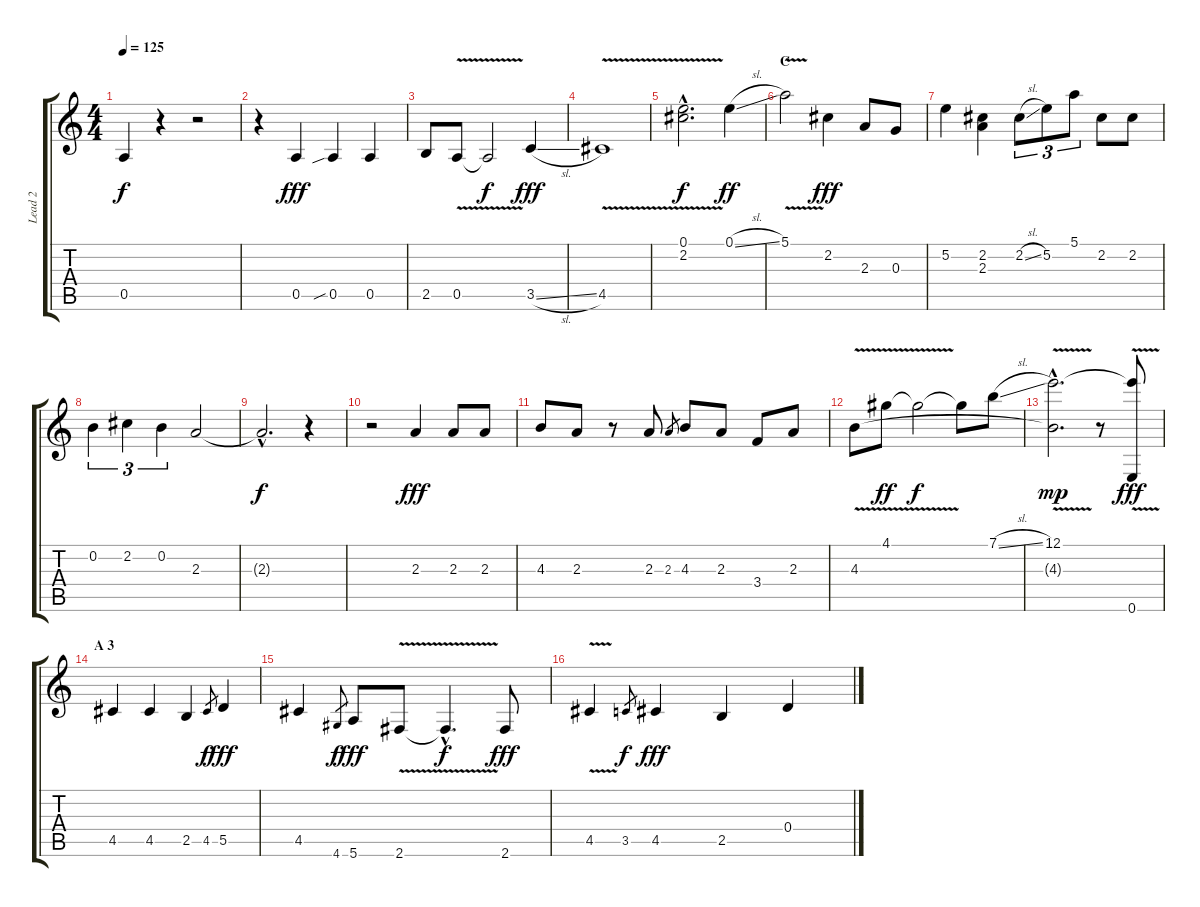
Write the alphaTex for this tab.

\track ("Lead 2" "Lead 2") {instrument acousticguitarsteel}
\staff {score tabs}
\tuning (E4 B3 G3 D3 A2 E2) {hide}
\ts (4 4)
\tempo 125
\clef g2
\ks c
0.5{t}.4{dy f} r.4 r.2 |
r.4 0.5.4{dy fff} 0.5{sib}.4 0.5.4 |
2.5.8 0.5{v}.8 0.5{t}.2{dy f} 3.5{sl}.4{dy fff} |
4.5{v}.1 |
(0.1{v hac} 2.2{v hac}).2{d dy f instrument electricguitarjazz} 0.1{sl}.4{dy ff} |
\section ("" "C")
5.1{v}.2 2.2.4{dy fff} 2.3.8 0.3.8 |
5.2.4 (2.2 2.3).4 2.2{sl}.8{tu (3 2)} 5.2.8{tu (3 2)} 5.1.8{tu (3 2)} 2.2.8 2.2.8 |
0.2.4{tu (3 2)} 2.2.4{tu (3 2)} 0.2.4{tu (3 2)} 2.3.2 |
2.3{hac t}.2{d dy f} r.4 |
r.2 2.3.4{dy fff} 2.3.8 2.3.8 |
4.3.8 2.3.8 r.8 2.3.8 2.3.8{gr} 4.3.8 2.3.8 3.4.8 2.3.8 |
4.3{v}.8 4.1{v}.8{dy ff} 4.1{t}.2{dy f} 4.1{t}.8 7.1{sl}.8 |
(12.1{v hac} 4.3{hac t}).2{d dy mp} r.8{instrument electricbasspick} (12.1{t} 0.6).8{dy fff} |
\section ("" "A 3")
4.5.4 4.5.4 2.5.4 4.5.8{gr dy f} 5.5.4{dy fff} |
4.5.4 4.6.8{gr dy f} 5.6.8{dy fff} 2.6{v}.8 2.6{hac t}.4{d dy f} 2.6.8{dy fff} |
4.5{v}.4 3.5.8{gr dy f} 4.5.4{dy fff} 2.5.4 0.4.4
